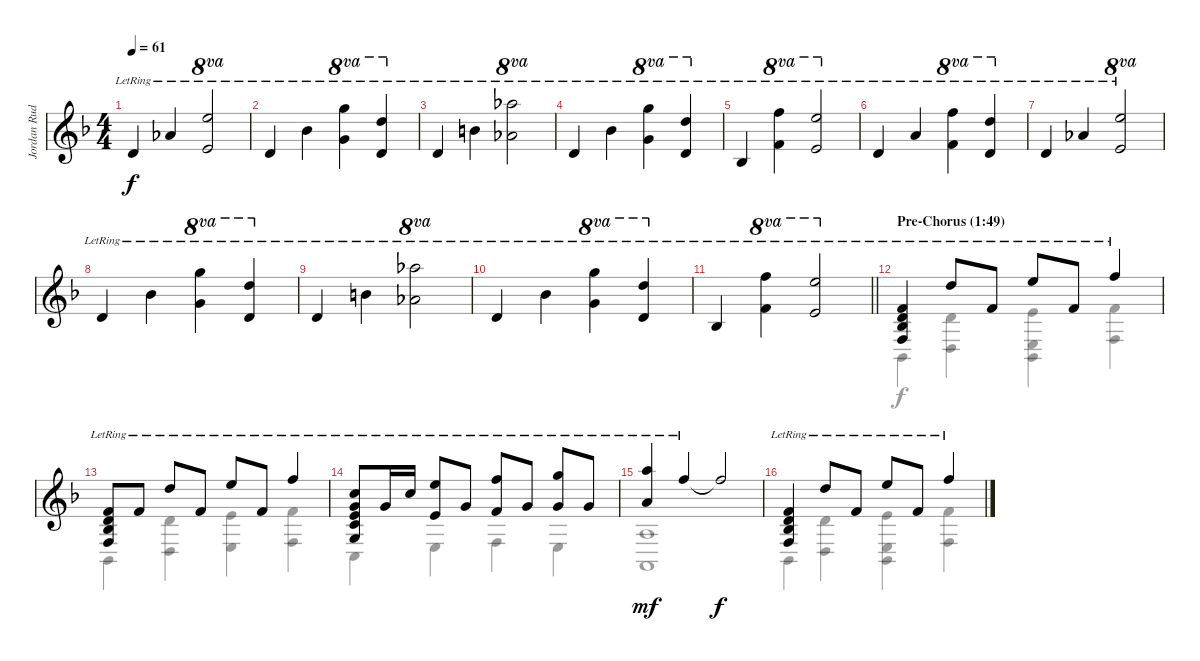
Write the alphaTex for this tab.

\track ("Jordan Rudess Keys Lead" "Jordan Rud") {instrument acousticgrandpiano}
\staff {score}
\tuning (E4 B3 G3 D3 A2 E2 B1) {hide}
\voice
\ts (4 4)
\tempo 61
\clef g2
\ks dminor
3.2{lr}.4{dy f} 4.1{lr}.4 (12.1{lr} 29.2{lr}).2{ot 8va} |
3.2{lr}.4 6.1{lr}.4 (27.1{lr} 20.2).4{ot 8va} (10.1{lr} 27.2{lr}).4{ot 8va} |
3.2{lr}.4 7.1{lr}.4 (28.1{lr} 21.2{lr}).2{ot 8va} |
3.2{lr}.4 6.1{lr}.4 (27.1{lr} 20.2).4{ot 8va} (10.1{lr} 27.2{lr}).4{ot 8va} |
3.3{lr}.4 (13.1{lr} 30.2{lr}).4{ot 8va} (12.1{lr} 29.2{lr}).2{ot 8va} |
3.2{lr}.4 5.1{lr}.4 (13.1{lr} 30.2{lr}).4{ot 8va} (10.1{lr} 27.2{lr}).4{ot 8va} |
3.2{lr}.4 4.1{lr}.4 (12.1{lr} 29.2{lr}).2{ot 8va} |
3.2{lr}.4 6.1{lr}.4 (27.1{lr} 20.2).4{ot 8va} (10.1{lr} 27.2{lr}).4{ot 8va} |
3.2{lr}.4 7.1{lr}.4 (28.1{lr} 21.2{lr}).2{ot 8va} |
3.2{lr}.4 6.1{lr}.4 (27.1{lr} 20.2).4{ot 8va} (10.1{lr} 27.2{lr}).4{ot 8va} |
\barLineRight lightlight
3.3{lr}.4 (13.1{lr} 30.2{lr}).4{ot 8va} (12.1{lr} 29.2{lr}).2{ot 8va} |
\section ("" "Pre-Chorus (1:49)")
(1.1{lr} 3.2{lr} 3.3{lr} 3.4{lr}).4 10.1{lr}.8 1.1{lr}.8 12.1{lr}.8 1.1{lr}.8 18.2{lr}.4 |
(1.1{lr} 3.2{lr} 3.3{lr} 3.4{lr}).8 1.1{lr}.8 10.1{lr}.8 1.1{lr}.8 12.1{lr}.8 1.1{lr}.8 18.2{lr}.4 |
(0.1{lr} 1.2{lr} 12.3{lr} 22.4{lr} 10.5{lr}).8 3.1{lr}.16 8.1{lr}.16 (12.1{lr} 5.2{lr}).8 3.1{lr}.8 (1.1{lr} 18.2{lr}).8 3.1{lr}.8 (3.1{lr} 20.2{lr}).8 3.1{lr}.8 |
(17.1{lr} 10.2{lr}).4{dy mf} 13.1{lr}.4 13.1{t}.2{dy f} |
(1.1{lr} 3.2{lr} 3.3{lr} 3.4{lr}).4 10.1{lr}.8 1.1{lr}.8 12.1{lr}.8 1.1{lr}.8 18.2{lr}.4
\voice
\clef g2
\ottava regular
\simile none
\ks dminor
|
|
|
|
|
|
|
|
|
|
\barLineRight lightlight
|
1.5.4 (3.2 0.4).4 (0.1 2.4 1.5).4 (1.1 3.4).4 |
1.5.4 (3.2 0.4).4 (0.1 2.4).4 (1.1 3.4).4 |
3.5.4 2.4.4 3.4.4 2.4.4 |
(2.3 0.5).1 |
1.5.4 (3.2 0.4).4 (0.1 2.4 1.5).4 (1.1 3.4).4
